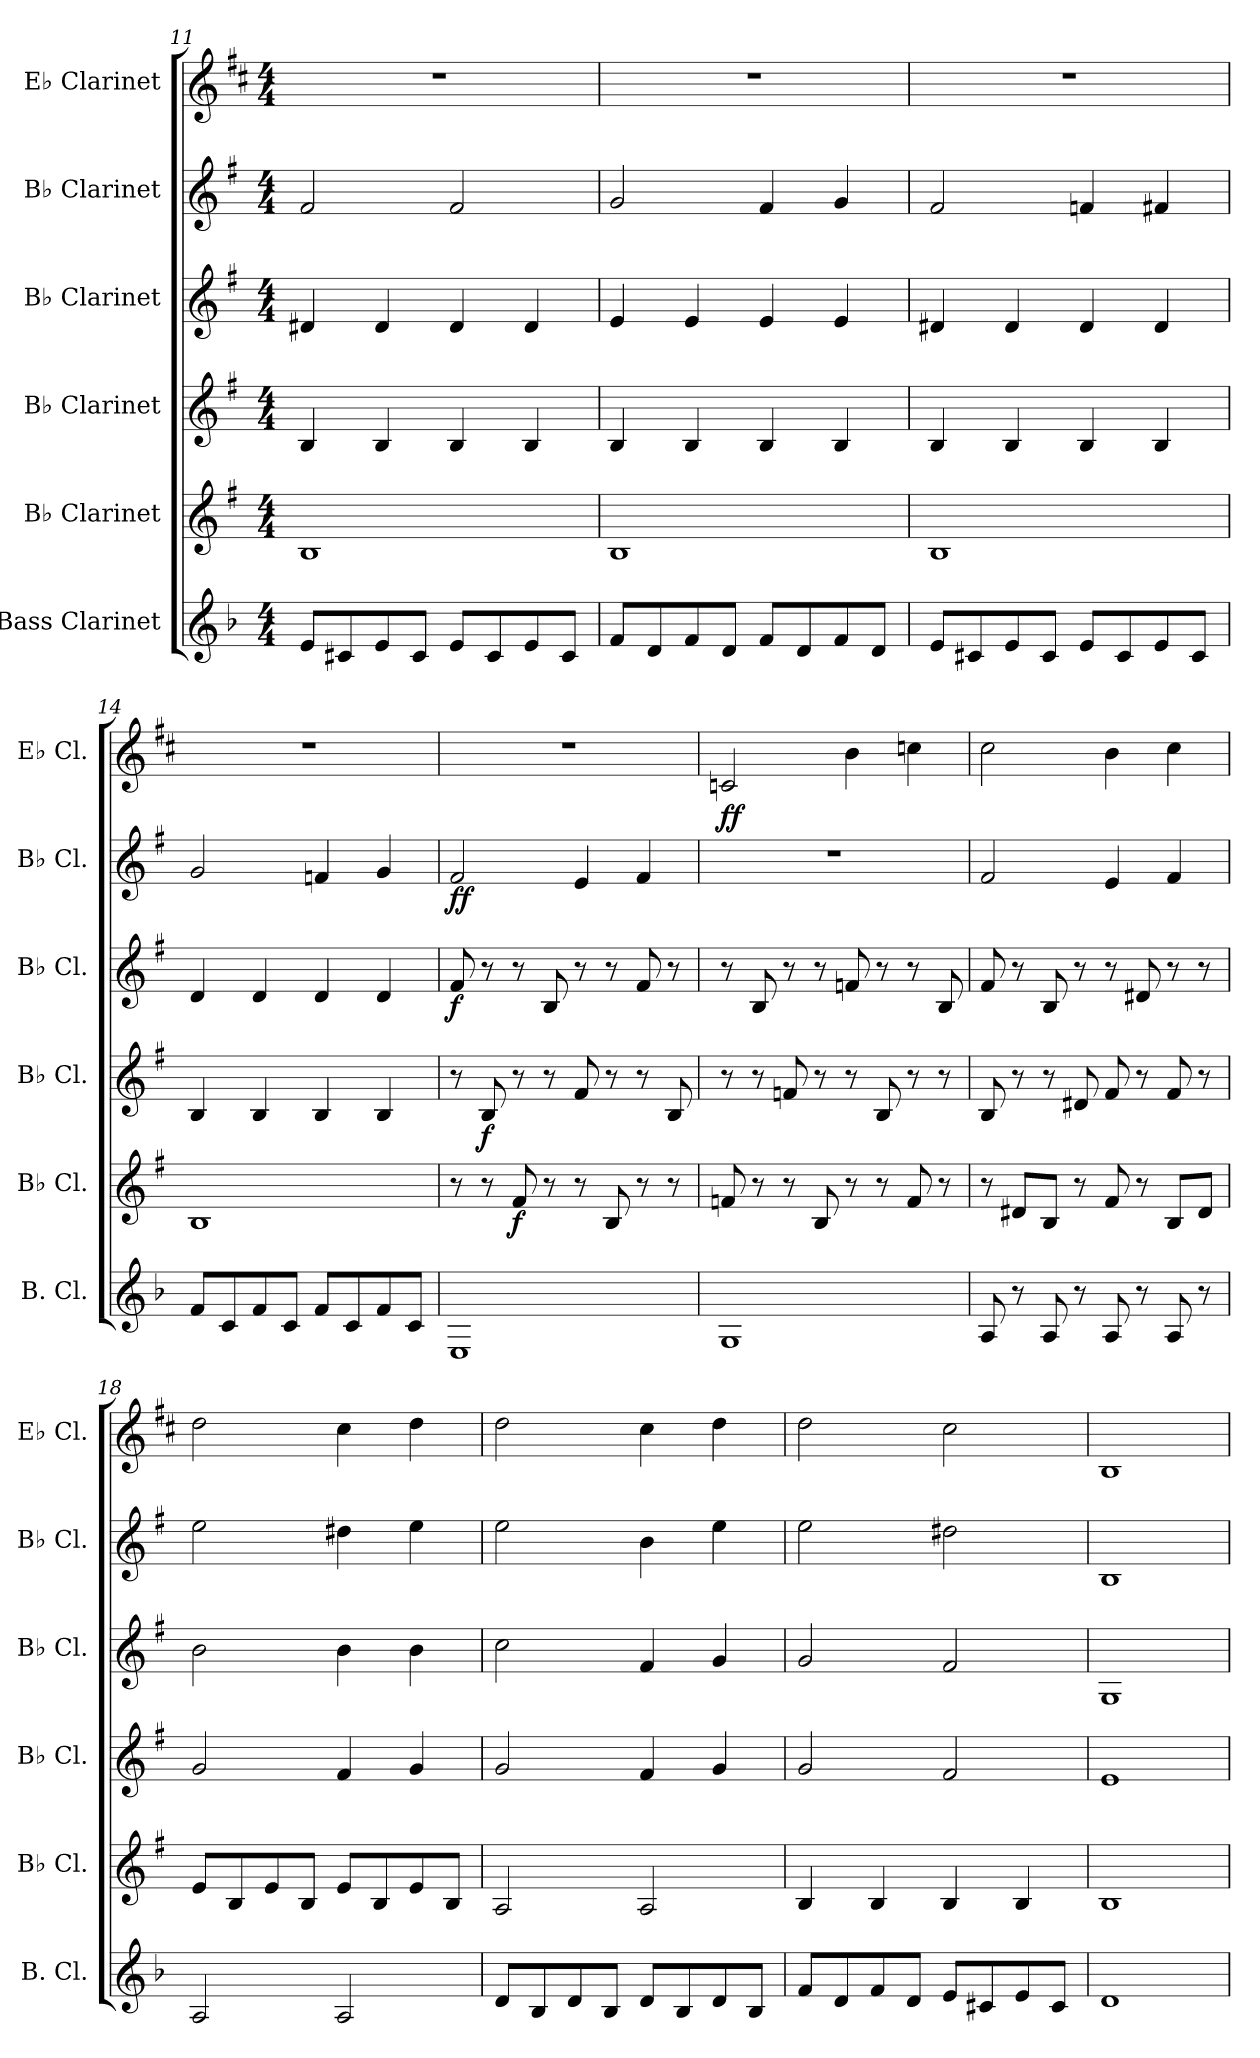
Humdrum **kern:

**kern	**kern	**dynam	**kern	**dynam	**kern	**dynam	**kern	**dynam	**kern	**dynam
*part6	*part5	*part5	*part4	*part4	*part3	*part3	*part2	*part2	*part1	*part1
*staff6	*staff5	*staff5	*staff4	*staff4	*staff3	*staff3	*staff2	*staff2	*staff1	*staff1
*I"Bass Clarinet	*I"B♭ Clarinet	*	*I"B♭ Clarinet	*	*I"B♭ Clarinet	*	*I"B♭ Clarinet	*	*I"E♭ Clarinet	*
*I'B. Cl.	*I'B♭ Cl.	*	*I'B♭ Cl.	*	*I'B♭ Cl.	*	*I'B♭ Cl.	*	*I'E♭ Cl.	*
*clefG2	*clefG2	*	*clefG2	*	*clefG2	*	*clefG2	*	*clefG2	*
*ITrd8c14	*ITrd1c2	*	*ITrd1c2	*	*ITrd1c2	*	*ITrd1c2	*	*ITrd1c2	*
*k[b-]	*k[b-]	*	*k[b-]	*	*k[b-]	*	*k[b-]	*	*k[]	*
*M4/4	*M4/4	*	*M4/4	*	*M4/4	*	*M4/4	*	*M4/4	*
=11	=11	=11	=11	=11	=11	=11	=11	=11	=11	=11
8E/L	1A	.	4A/	.	4c#X/	.	2e/	.	1r	.
8C#X/	.	.	.	.	.	.	.	.	.	.
8E/	.	.	4A/	.	4c#/	.	.	.	.	.
8C#/J	.	.	.	.	.	.	.	.	.	.
8E/L	.	.	4A/	.	4c#/	.	2e/	.	.	.
8C#/	.	.	.	.	.	.	.	.	.	.
8E/	.	.	4A/	.	4c#/	.	.	.	.	.
8C#/J	.	.	.	.	.	.	.	.	.	.
=12	=12	=12	=12	=12	=12	=12	=12	=12	=12	=12
8F/L	1A	.	4A/	.	4d/	.	2f/	.	1r	.
8D/	.	.	.	.	.	.	.	.	.	.
8F/	.	.	4A/	.	4d/	.	.	.	.	.
8D/J	.	.	.	.	.	.	.	.	.	.
8F/L	.	.	4A/	.	4d/	.	4e/	.	.	.
8D/	.	.	.	.	.	.	.	.	.	.
8F/	.	.	4A/	.	4d/	.	4f/	.	.	.
8D/J	.	.	.	.	.	.	.	.	.	.
=13	=13	=13	=13	=13	=13	=13	=13	=13	=13	=13
8E/L	1A	.	4A/	.	4c#X/	.	2e/	.	1r	.
8C#X/	.	.	.	.	.	.	.	.	.	.
8E/	.	.	4A/	.	4c#/	.	.	.	.	.
8C#/J	.	.	.	.	.	.	.	.	.	.
8E/L	.	.	4A/	.	4c#/	.	4e-X/	.	.	.
8C#/	.	.	.	.	.	.	.	.	.	.
8E/	.	.	4A/	.	4c#/	.	4en/	.	.	.
8C#/J	.	.	.	.	.	.	.	.	.	.
!!LO:LB:g=z
=14	=14	=14	=14	=14	=14	=14	=14	=14	=14	=14
8F/L	1A	.	4A/	.	4c/	.	2f/	.	1r	.
8C/	.	.	.	.	.	.	.	.	.	.
8F/	.	.	4A/	.	4c/	.	.	.	.	.
8C/J	.	.	.	.	.	.	.	.	.	.
8F/L	.	.	4A/	.	4c/	.	4e-X/	.	.	.
8C/	.	.	.	.	.	.	.	.	.	.
8F/	.	.	4A/	.	4c/	.	4f/	.	.	.
8C/J	.	.	.	.	.	.	.	.	.	.
=15	=15	=15	=15	=15	=15	=15	=15	=15	=15	=15
!	!	!	!	!	!	!LO:DY:b	!	!LO:DY:b	!	!
1EE	8r	.	8r	.	8e/	f	2e/	ff	1r	.
!	!	!	!	!LO:DY:b	!	!	!	!	!	!
.	8r	.	8A/	f	8r	.	.	.	.	.
!	!	!LO:DY:b	!	!	!	!	!	!	!	!
.	8e/	f	8r	.	8r	.	.	.	.	.
.	8r	.	8r	.	8A/	.	.	.	.	.
.	8r	.	8e/	.	8r	.	4d/	.	.	.
.	8A/	.	8r	.	8r	.	.	.	.	.
.	8r	.	8r	.	8e/	.	4e/	.	.	.
.	8r	.	8A/	.	8r	.	.	.	.	.
=16	=16	=16	=16	=16	=16	=16	=16	=16	=16	=16
!	!	!	!	!	!	!	!	!	!	!LO:DY:b
1GG	8e-X/	.	8r	.	8r	.	1r	.	2B-X/	ff
.	8r	.	8r	.	8A/	.	.	.	.	.
.	8r	.	8e-X/	.	8r	.	.	.	.	.
.	8A/	.	8r	.	8r	.	.	.	.	.
.	8r	.	8r	.	8e-X/	.	.	.	4a\	.
.	8r	.	8A/	.	8r	.	.	.	.	.
.	8e-/	.	8r	.	8r	.	.	.	4b-X\	.
.	8r	.	8r	.	8A/	.	.	.	.	.
!!LO:PB:g=z
=17	=17	=17	=17	=17	=17	=17	=17	=17	=17	=17
8AA/	8r	.	8A/	.	8e/	.	2e/	.	2b\	.
8r	8c#X/L	.	8r	.	8r	.	.	.	.	.
8AA/	8A/J	.	8r	.	8A/	.	.	.	.	.
8r	8r	.	8c#X/	.	8r	.	.	.	.	.
8AA/	8e/	.	8e/	.	8r	.	4d/	.	4a\	.
8r	8r	.	8r	.	8c#X/	.	.	.	.	.
8AA/	8A/L	.	8e/	.	8r	.	4e/	.	4b\	.
8r	8c#/J	.	8r	.	8r	.	.	.	.	.
=18	=18	=18	=18	=18	=18	=18	=18	=18	=18	=18
2AA/	8d/L	.	2f/	.	2a\	.	2dd\	.	2cc\	.
.	8A/	.	.	.	.	.	.	.	.	.
.	8d/	.	.	.	.	.	.	.	.	.
.	8A/J	.	.	.	.	.	.	.	.	.
2AA/	8d/L	.	4e/	.	4a\	.	4cc#X\	.	4b\	.
.	8A/	.	.	.	.	.	.	.	.	.
.	8d/	.	4f/	.	4a\	.	4dd\	.	4cc\	.
.	8A/J	.	.	.	.	.	.	.	.	.
=19	=19	=19	=19	=19	=19	=19	=19	=19	=19	=19
8D/L	2G/	.	2f/	.	2b-\	.	2dd\	.	2cc\	.
8BB-/	.	.	.	.	.	.	.	.	.	.
8D/	.	.	.	.	.	.	.	.	.	.
8BB-/J	.	.	.	.	.	.	.	.	.	.
8D/L	2G/	.	4e/	.	4e/	.	4a\	.	4b\	.
8BB-/	.	.	.	.	.	.	.	.	.	.
8D/	.	.	4f/	.	4f/	.	4dd\	.	4cc\	.
8BB-/J	.	.	.	.	.	.	.	.	.	.
=20	=20	=20	=20	=20	=20	=20	=20	=20	=20	=20
8F/L	4A/	.	2f/	.	2f/	.	2dd\	.	2cc\	.
8D/	.	.	.	.	.	.	.	.	.	.
8F/	4A/	.	.	.	.	.	.	.	.	.
8D/J	.	.	.	.	.	.	.	.	.	.
8E/L	4A/	.	2e/	.	2e/	.	2cc#X\	.	2b\	.
8C#X/	.	.	.	.	.	.	.	.	.	.
8E/	4A/	.	.	.	.	.	.	.	.	.
8C#/J	.	.	.	.	.	.	.	.	.	.
=21	=21	=21	=21	=21	=21	=21	=21	=21	=21	=21
1D	1A	.	1d	.	1F	.	1A	.	1A	.
=	=	=	=	=	=	=	=	=	=	=
*-	*-	*-	*-	*-	*-	*-	*-	*-	*-	*-
